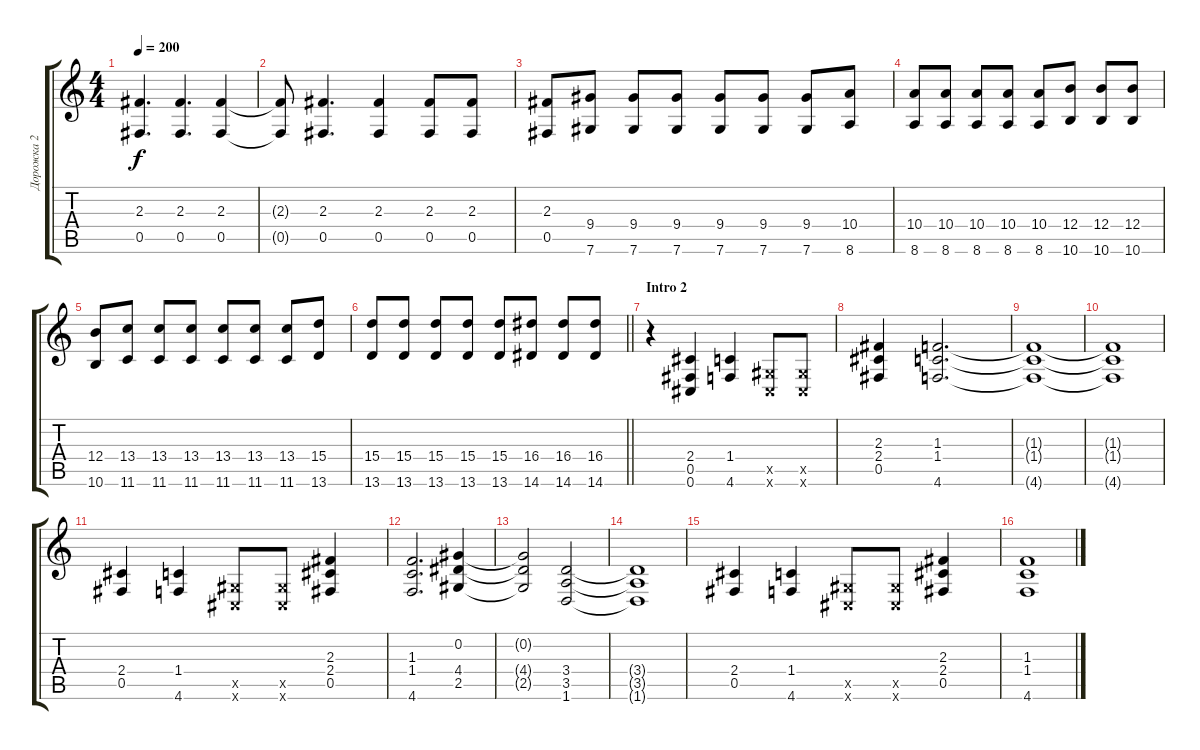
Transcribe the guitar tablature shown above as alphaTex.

\track ("Дорожка 2" "Дорожка 2") {instrument distortionguitar}
\staff {score tabs}
\tuning (Db4 Ab3 E3 B2 Gb2 Db2) {hide}
\ts (4 4)
\tempo 200
\clef g2
\ks c
(2.3 0.5).4{d dy f} (2.3 0.5).4{d} (2.3 0.5).4 |
(2.3{t} 0.5{t}).8 (2.3 0.5).4{d} (2.3 0.5).4 (2.3 0.5).8 (2.3 0.5).8 |
(2.3 0.5).8 (9.4 7.6).8 (9.4 7.6).8 (9.4 7.6).8 (9.4 7.6).8 (9.4 7.6).8 (9.4 7.6).8 (10.4 8.6).8 |
(10.4 8.6).8 (10.4 8.6).8 (10.4 8.6).8 (10.4 8.6).8 (10.4 8.6).8 (12.4 10.6).8 (12.4 10.6).8 (12.4 10.6).8 |
(12.4 10.6).8 (13.4 11.6).8 (13.4 11.6).8 (13.4 11.6).8 (13.4 11.6).8 (13.4 11.6).8 (13.4 11.6).8 (15.4 13.6).8 |
\barLineRight lightlight
(15.4 13.6).8 (15.4 13.6).8 (15.4 13.6).8 (15.4 13.6).8 (15.4 13.6).8 (16.4 14.6).8 (16.4 14.6).8 (16.4 14.6).8 |
\section ("" "Intro 2")
r.4 (2.4 0.5 0.6).4 (1.4 4.6).4 (2.5{x} 0.6{x}).8 (2.5{x} 0.6{x}).8 |
(2.3 2.4 0.5).4 (1.3 1.4 4.6).2{d} |
(1.3{t} 1.4{t} 4.6{t}).1 |
(1.3{t} 1.4{t} 4.6{t}).1 |
(2.4 0.5).4 (1.4 4.6).4 (2.5{x} 0.6{x}).8 (2.5{x} 0.6{x}).8 (2.3 2.4 0.5).4 |
(1.3 1.4 4.6).2{d} (0.2 4.4 2.5).4 |
(0.2{t} 4.4{t} 2.5{t}).2 (3.4 3.5 1.6).2 |
(3.4{t} 3.5{t} 1.6{t}).1 |
(2.4 0.5).4 (1.4 4.6).4 (2.5{x} 0.6{x}).8 (2.5{x} 0.6{x}).8 (2.3 2.4 0.5).4 |
(1.3 1.4 4.6).1
